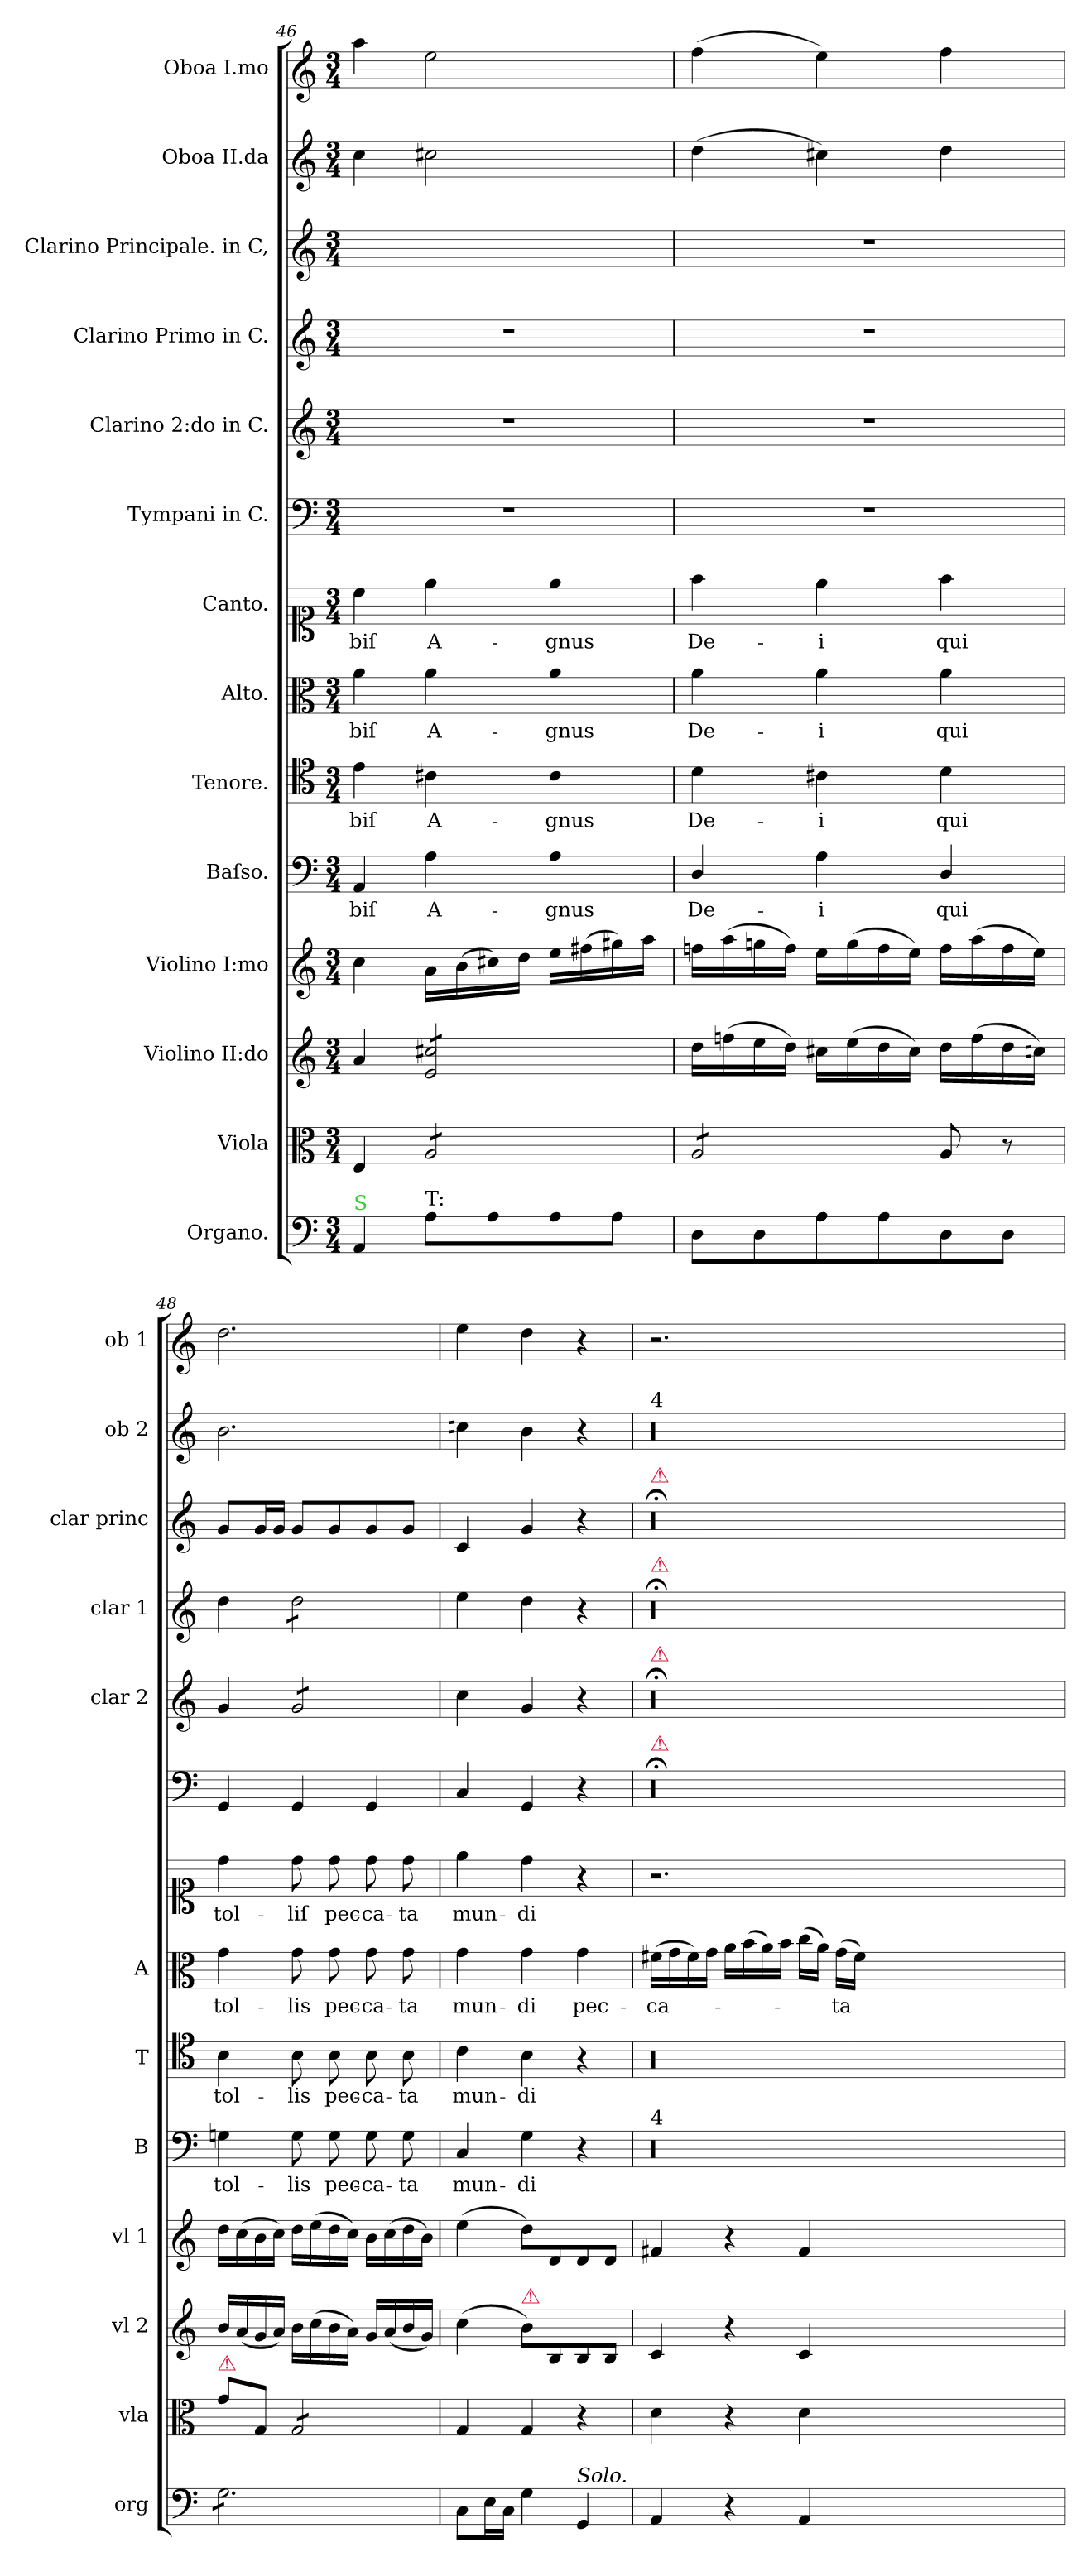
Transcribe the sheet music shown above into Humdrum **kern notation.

**kern	**dynam	**kern	**dynam	**kern	**dynam	**kern	**dynam	**kern	**text	**kern	**text	**dynam	**kern	**text	**dynam	**kern	**text	**kern	**dynam	**kern	**kern	**kern	**dynam	**kern	**dynam	**kern	**dynam
*part14	*part14	*part13	*part13	*part12	*part12	*part11	*part11	*part10	*part10	*part9	*part9	*part9	*part8	*part8	*part8	*part7	*part7	*part6	*part6	*part5	*part4	*part3	*part3	*part2	*part2	*part1	*part1
*staff14	*staff14	*staff13	*staff13	*staff12	*staff12	*staff11	*staff11	*staff10	*staff10	*staff9	*staff9	*staff9	*staff8	*staff8	*staff8	*staff7	*staff7	*staff6	*staff6	*staff5	*staff4	*staff3	*staff3	*staff2	*staff2	*staff1	*staff1
*I"Organo.	*	*I"Viola	*	*I"Violino II:do	*	*I"Violino I:mo	*	*I"Baſso.	*	*I"Tenore.	*	*	*I"Alto.	*	*	*I"Canto.	*	*I"Tympani in C.	*	*I"Clarino 2:do in C.	*I"Clarino Primo in C.	*I"Clarino Principale. in C,	*	*I"Oboa II.da	*	*I"Oboa I.mo	*
*I'org	*	*I'vla	*	*I'vl 2	*	*I'vl 1	*	*I'B	*	*I'T	*	*	*I'A	*	*	*	*	*	*	*I'clar 2	*I'clar 1	*I'clar princ	*	*I'ob 2	*	*I'ob 1	*
*clefF4	*	*clefC3	*	*clefG2	*	*clefG2	*	*clefF4	*	*clefC4	*	*	*clefC3	*	*	*clefC1	*	*clefF4	*	*clefG2	*clefG2	*clefG2	*	*clefG2	*	*clefG2	*
*k[]	*	*k[]	*	*k[]	*	*k[]	*	*k[]	*	*k[]	*	*	*k[]	*	*	*k[]	*	*k[]	*	*k[]	*k[]	*k[]	*	*k[]	*	*k[]	*
*M3/4	*	*M3/4	*	*M3/4	*	*M3/4	*	*M3/4	*	*M3/4	*	*	*M3/4	*	*	*M3/4	*	*M3/4	*	*M3/4	*M3/4	*M3/4	*	*M3/4	*	*M3/4	*
=46	=46	=46	=46	=46	=46	=46	=46	=46	=46	=46	=46	=46	=46	=46	=46	=46	=46	=46	=46	=46	=46	=46	=46	=46	=46	=46	=46
!LO:TX:a:color=limegreen:t=S	!	!	!	!	!	!	!	!	!	!	!	!	!	!	!	!	!	!	!	!	!	!	!	!	!	!	!
!	!	!	!	!	!LO:DY:a	!	!LO:DY:a	!	!	!	!	!	!	!	!	!	!	!	!	!	!	!	!	!	!LO:DY:a	!	!
4AA/	.	4E/	.	4a/	fo&colon;	4cc\	fo&colon;	4AA/	-biſ	4e\	-biſ	.	4a\	-biſ	.	4cc\	-biſ	2.r	.	2.r	2.r	2.ryy	.	4cc\	for	4aa\	.
!LO:TX:a:t=T&colon;	!	!	!	!	!	!	!	!	!	!	!	!	!	!	!	!	!	!	!	!	!	!	!	!	!	!	!
!	!LO:DY:b	!	!LO:DY:b	!	!	!	!	!	!	!	!	!LO:DY:a	!	!	!LO:DY:a	!	!	!	!	!	!	!	!	!	!	!	!LO:DY:b
*	*	*tremolo	*	*	*	*	*	*	*	*	*	*	*	*	*	*	*	*	*	*	*	*	*	*	*	*	*
*	*	*	*	*tremolo	*	*	*	*	*	*	*	*	*	*	*	*	*	*	*	*	*	*	*	*	*	*	*
8A\L	for&colon;	8A/L	fo.	8e/ 8cc#X/L	.	16a\LL	.	4A\	A-	4c#X\	A-	fr'	4a\	A-	fr	4ee\	A-	.	.	.	.	.	.	2cc#X\	.	2ee\	for
.	.	.	.	.	.	(16b\	.	.	.	.	.	.	.	.	.	.	.	.	.	.	.	.	.	.	.	.	.
8A\	.	8A/	.	8e/ 8cc#X/	.	16cc#X\)	.	.	.	.	.	.	.	.	.	.	.	.	.	.	.	.	.	.	.	.	.
.	.	.	.	.	.	16dd\JJ	.	.	.	.	.	.	.	.	.	.	.	.	.	.	.	.	.	.	.	.	.
8A\	.	8A/	.	8e/ 8cc#X/	.	16ee\LL	.	4A\	-gnus	4c#\	-gnus	.	4a\	-gnus	.	4ee\	-gnus	.	.	.	.	.	.	.	.	.	.
.	.	.	.	.	.	(16ff#X\	.	.	.	.	.	.	.	.	.	.	.	.	.	.	.	.	.	.	.	.	.
8A\J	.	8A/J	.	8e/ 8cc#X/J	.	16gg#X\)	.	.	.	.	.	.	.	.	.	.	.	.	.	.	.	.	.	.	.	.	.
*	*	*	*	*Xtremolo	*	*	*	*	*	*	*	*	*	*	*	*	*	*	*	*	*	*	*	*	*	*	*
.	.	.	.	.	.	16aa\JJ	.	.	.	.	.	.	.	.	.	.	.	.	.	.	.	.	.	.	.	.	.
=47	=47	=47	=47	=47	=47	=47	=47	=47	=47	=47	=47	=47	=47	=47	=47	=47	=47	=47	=47	=47	=47	=47	=47	=47	=47	=47	=47
8D\L	.	8A/L	.	16dd\LL	.	16ffn\LL	.	4D/	De-	4d\	De-	.	4a\	De-	.	4ff\	De-	2.r	.	2.r	2.r	2.r	.	(4dd\	.	(4ff\	.
.	.	.	.	(16ffn\	.	(16aa\	.	.	.	.	.	.	.	.	.	.	.	.	.	.	.	.	.	.	.	.	.
8D\	.	8A/	.	16ee\	.	16ggn\	.	.	.	.	.	.	.	.	.	.	.	.	.	.	.	.	.	.	.	.	.
.	.	.	.	16dd\JJ)	.	16ff\JJ)	.	.	.	.	.	.	.	.	.	.	.	.	.	.	.	.	.	.	.	.	.
8A\	.	8A/	.	16cc#X\LL	.	16ee\LL	.	4A\	-i	4c#X\	-i	.	4a\	-i	.	4ee\	-i	.	.	.	.	.	.	4cc#X\)	.	4ee\)	.
.	.	.	.	(16ee\	.	(16gg\	.	.	.	.	.	.	.	.	.	.	.	.	.	.	.	.	.	.	.	.	.
8A\	.	8A/J	.	16dd\	.	16ff\	.	.	.	.	.	.	.	.	.	.	.	.	.	.	.	.	.	.	.	.	.
*	*	*Xtremolo	*	*	*	*	*	*	*	*	*	*	*	*	*	*	*	*	*	*	*	*	*	*	*	*	*
.	.	.	.	16cc#\JJ)	.	16ee\JJ)	.	.	.	.	.	.	.	.	.	.	.	.	.	.	.	.	.	.	.	.	.
8D\	.	8A/	.	16dd\LL	.	16ff\LL	.	4D/	qui	4d\	qui	.	4a\	qui	.	4ff\	qui	.	.	.	.	.	.	4dd\	.	4ff\	.
.	.	.	.	(16ff\	.	(16aa\	.	.	.	.	.	.	.	.	.	.	.	.	.	.	.	.	.	.	.	.	.
8D\J	.	8r	.	16dd\	.	16ff\	.	.	.	.	.	.	.	.	.	.	.	.	.	.	.	.	.	.	.	.	.
.	.	.	.	16ccn\JJ)	.	16ee\JJ)	.	.	.	.	.	.	.	.	.	.	.	.	.	.	.	.	.	.	.	.	.
=48	=48	=48	=48	=48	=48	=48	=48	=48	=48	=48	=48	=48	=48	=48	=48	=48	=48	=48	=48	=48	=48	=48	=48	=48	=48	=48	=48
!	!	!LO:TX:a:color=crimson:t=⚠	!	!	!	!	!	!	!	!	!	!	!	!	!	!	!	!	!	!	!	!	!	!	!	!	!
!	!	!	!	!	!	!	!	!	!	!	!	!	!	!	!	!	!	!	!LO:DY:a	!	!	!	!LO:DY:b	!	!	!	!
*tremolo	*	*	*	*	*	*	*	*	*	*	*	*	*	*	*	*	*	*	*	*	*	*	*	*	*	*	*
8G\L	.	8g\L	.	16b/LL	.	16dd\LL	.	4Gn\	tol-	4B\	tol-	.	4g\	tol-	.	4dd\	tol-	4GG/	fo&colon;	4g/	4dd\	8g/L	fo	2.b\	.	2.dd\	.
.	.	.	.	(16a/	.	(16cc\	.	.	.	.	.	.	.	.	.	.	.	.	.	.	.	.	.	.	.	.	.
8G\	.	8G/J	.	16g/	.	16b\	.	.	.	.	.	.	.	.	.	.	.	.	.	.	.	16g/L	.	.	.	.	.
.	.	.	.	16a/JJ)	.	16cc\JJ)	.	.	.	.	.	.	.	.	.	.	.	.	.	.	.	16g/JJ	.	.	.	.	.
*	*	*tremolo	*	*	*	*	*	*	*	*	*	*	*	*	*	*	*	*	*	*	*	*	*	*	*	*	*
*	*	*	*	*	*	*	*	*	*	*	*	*	*	*	*	*	*	*	*	*tremolo	*	*	*	*	*	*	*
*	*	*	*	*	*	*	*	*	*	*	*	*	*	*	*	*	*	*	*	*	*tremolo	*	*	*	*	*	*
8G\	.	8G/L	.	16b\LL	.	16dd\LL	.	8G\	-lis	8B\	-lis	.	8g\	-lis	.	8dd\	-liſ	4GG/	.	8g/L	8dd\L	8g/L	.	.	.	.	.
.	.	.	.	(16cc\	.	(16ee\	.	.	.	.	.	.	.	.	.	.	.	.	.	.	.	.	.	.	.	.	.
8G\	.	8G/	.	16b\	.	16dd\	.	8G\	pec-	8B\	pec-	.	8g\	pec-	.	8dd\	pec-	.	.	8g/	8dd\	8g/	.	.	.	.	.
.	.	.	.	16a\JJ)	.	16cc\JJ)	.	.	.	.	.	.	.	.	.	.	.	.	.	.	.	.	.	.	.	.	.
8G\	.	8G/	.	16g/LL	.	16b\LL	.	8G\	-ca-	8B\	-ca-	.	8g\	-ca-	.	8dd\	-ca-	4GG/	.	8g/	8dd\	8g/	.	.	.	.	.
.	.	.	.	(16a/	.	(16cc\	.	.	.	.	.	.	.	.	.	.	.	.	.	.	.	.	.	.	.	.	.
8G\J	.	8G/J	.	16b/	.	16dd\	.	8G\	-ta	8B\	-ta	.	8g\	-ta	.	8dd\	-ta	.	.	8g/J	8dd\J	8g/J	.	.	.	.	.
*	*	*	*	*	*	*	*	*	*	*	*	*	*	*	*	*	*	*	*	*	*Xtremolo	*	*	*	*	*	*
*	*	*	*	*	*	*	*	*	*	*	*	*	*	*	*	*	*	*	*	*Xtremolo	*	*	*	*	*	*	*
*	*	*Xtremolo	*	*	*	*	*	*	*	*	*	*	*	*	*	*	*	*	*	*	*	*	*	*	*	*	*
*Xtremolo	*	*	*	*	*	*	*	*	*	*	*	*	*	*	*	*	*	*	*	*	*	*	*	*	*	*	*
.	.	.	.	16g/JJ)	.	16b\JJ)	.	.	.	.	.	.	.	.	.	.	.	.	.	.	.	.	.	.	.	.	.
=49	=49	=49	=49	=49	=49	=49	=49	=49	=49	=49	=49	=49	=49	=49	=49	=49	=49	=49	=49	=49	=49	=49	=49	=49	=49	=49	=49
!	!	!	!LO:DY:b	!	!LO:DY:a	!	!	!	!	!	!	!	!	!	!	!	!	!	!	!	!	!	!	!	!	!	!
8C\L	.	4G/	po&colon;	(4cc\	po&colon;	(4ee\	.	4C/	mun-	4c\	mun-	.	4g\	mun-	.	4ee\	mun-	4C/	.	4cc\	4ee\	4c/	.	4ccn\	.	4ee\	.
16E\L	.	.	.	.	.	.	.	.	.	.	.	.	.	.	.	.	.	.	.	.	.	.	.	.	.	.	.
16C\JJ	.	.	.	.	.	.	.	.	.	.	.	.	.	.	.	.	.	.	.	.	.	.	.	.	.	.	.
!	!	!	!	!LO:TX:a:color=crimson:t=⚠	!	!	!	!	!	!	!	!	!	!	!	!	!	!	!	!	!	!	!	!	!	!	!
4G\	.	4G/	.	8b\L)	.	8dd\L)	.	4G\	-di	4B\	-di	.	4g\	-di	.	4dd\	-di	4GG/	.	4g/	4dd\	4g/	.	4b\	.	4dd\	.
!	!	!	!	!	!	!	!LO:DY:a	!	!	!	!	!	!	!	!	!	!	!	!	!	!	!	!	!	!	!	!
.	.	.	.	8B/	.	8d/	po&colon;	.	.	.	.	.	.	.	.	.	.	.	.	.	.	.	.	.	.	.	.
!LO:TX:a:i:t=Solo.	!	!	!	!	!	!	!	!	!	!	!	!	!	!	!	!	!	!	!	!	!	!	!	!	!	!	!
!	!LO:DY:b	!	!	!	!	!	!	!	!	!	!	!	!	!	!	!	!	!	!	!	!	!	!	!	!	!	!
4GG/	po.	4r	.	8B/	.	8d/	.	4r	.	4r	.	.	4g\	pec-	.	4r	.	4r	.	4r	4r	4r	.	4r	.	4r	.
.	.	.	.	8B/J	.	8d/J	.	.	.	.	.	.	.	.	.	.	.	.	.	.	.	.	.	.	.	.	.
=50	=50	=50	=50	=50	=50	=50	=50	=50	=50	=50	=50	=50	=50	=50	=50	=50	=50	=50	=50	=50	=50	=50	=50	=50	=50	=50	=50
!	!	!	!	!	!	!	!	!	!	!	!	!	!	!	!	!	!	!	!	!	!	!	!	!LO:TX:a:t=4	!	!	!
!	!	!	!	!	!	!	!	!	!	!	!	!	!	!	!	!	!	!	!	!	!	!LO:TX:a:color=crimson:t=⚠	!	!	!	!	!
!	!	!	!	!	!	!	!	!	!	!	!	!	!	!	!	!	!	!	!	!	!LO:TX:a:color=crimson:t=⚠	!	!	!	!	!	!
!	!	!	!	!	!	!	!	!	!	!	!	!	!	!	!	!	!	!	!	!LO:TX:a:color=crimson:t=⚠	!	!	!	!	!	!	!
!	!	!	!	!	!	!	!	!	!	!	!	!	!	!	!	!	!	!LO:TX:a:color=crimson:t=⚠	!	!	!	!	!	!	!	!	!
!	!	!	!	!	!	!	!	!LO:TX:a:t=4	!	!	!	!	!	!	!	!	!	!	!	!	!	!	!	!	!	!	!
!	!	!	!	!	!	!	!	!LO:N:vis=00	!	!LO:N:vis=00	!	!	!	!	!	!	!	!LO:N:vis=00	!	!LO:N:vis=00	!LO:N:vis=00	!LO:N:vis=00	!	!LO:N:vis=00	!	!	!
4AA/	.	4d\	.	4c/	.	4f#X/	.	0.r	.	0.r	.	.	(16f#X\LL	-ca-	.	2.r	.	0.r;<	.	0.r;<	0.r;<	0.r;<	.	0.r	.	2.r	.
.	.	.	.	.	.	.	.	.	.	.	.	.	16g\	.	.	.	.	.	.	.	.	.	.	.	.	.	.
.	.	.	.	.	.	.	.	.	.	.	.	.	16f#\)	.	.	.	.	.	.	.	.	.	.	.	.	.	.
.	.	.	.	.	.	.	.	.	.	.	.	.	16g\JJ	.	.	.	.	.	.	.	.	.	.	.	.	.	.
4r	.	4r	.	4r	.	4r	.	.	.	.	.	.	16a\LL	.	.	.	.	.	.	.	.	.	.	.	.	.	.
.	.	.	.	.	.	.	.	.	.	.	.	.	(16b\	.	.	.	.	.	.	.	.	.	.	.	.	.	.
.	.	.	.	.	.	.	.	.	.	.	.	.	16a\)	.	.	.	.	.	.	.	.	.	.	.	.	.	.
.	.	.	.	.	.	.	.	.	.	.	.	.	16b\JJ	.	.	.	.	.	.	.	.	.	.	.	.	.	.
4AA/	.	4d\	.	4c/	.	4f#/	.	.	.	.	.	.	(16cc\LL	.	.	.	.	.	.	.	.	.	.	.	.	.	.
.	.	.	.	.	.	.	.	.	.	.	.	.	16a\JJ)	.	.	.	.	.	.	.	.	.	.	.	.	.	.
.	.	.	.	.	.	.	.	.	.	.	.	.	(16g\LL	-ta	.	.	.	.	.	.	.	.	.	.	.	.	.
.	.	.	.	.	.	.	.	.	.	.	.	.	16f#\JJ)	.	.	.	.	.	.	.	.	.	.	.	.	.	.
0ryy	.	0ryy	.	0ryy	.	0ryy	.	.	.	.	.	.	0ryy	.	.	0ryy	.	.	.	.	.	.	.	.	.	0ryy	.
4ryy	.	4ryy	.	4ryy	.	4ryy	.	.	.	.	.	.	4ryy	.	.	4ryy	.	.	.	.	.	.	.	.	.	4ryy	.
=	=	=	=	=	=	=	=	=	=	=	=	=	=	=	=	=	=	=	=	=	=	=	=	=	=	=	=
*-	*-	*-	*-	*-	*-	*-	*-	*-	*-	*-	*-	*-	*-	*-	*-	*-	*-	*-	*-	*-	*-	*-	*-	*-	*-	*-	*-
